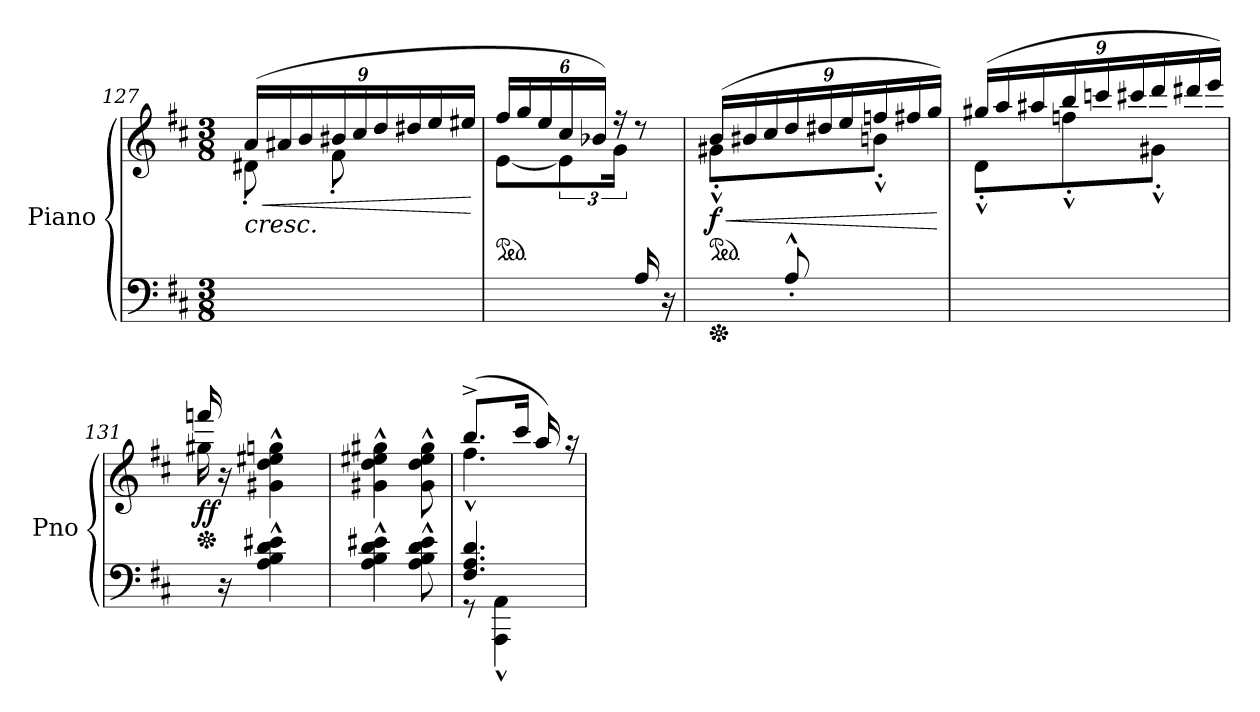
**kern	**kern	**dynam
*part1	*part1	*part1
*staff2	*staff1	*staff1/2
*I"Piano	*	*
*I'Pno	*	*
*clefF4	*clefG2	*
*k[f#c#]	*k[f#c#]	*
*M3/8	*M3/8	*
*	*Xbrackettup	*
=127	=127	=127
!	!	!LO:HP:b
*	*^	*
4ryy	(24a/LL	8d#X'\L	<
!	!	!	!LO:HP:b
.	24a#X/	.	<
.	24b/	.	.
.	24b#X/	8f#'\	.
.	24cc#/	.	.
.	24dd/	.	.
8A'/J	24dd#X/	8ryy	.
.	24ee/	.	.
.	24ee#X/JJ	.	.
*	*v	*v	*
.	.	[ [
=128	=128	=128
*	*^	*
*	*ped	*	*
4ryy	24ff#/LL	[8e\L	.
.	24gg/	.	.
.	24ee/	.	.
*	*brackettup	*	*
.	24cc#/	12e\]	.
.	24b-X/JJ)	.	.
.	24rff	24g\Jk	.
16A/	8rdd	8ryy	.
16r	.	.	.
=129	=129	=129	=129
*Xped	*	*	*
*	*Xbrackettup	*	*
!	!	!	!LO:HP:b
*	*ped	*	*
!	!	!	!LO:DY:n=1:b
8ryy	(>24b/LL	8g#X'^^\L	< f
.	24b#X/	.	.
.	24cc#/	.	.
8A'^^/	24dd/	8ryy	.
.	24dd#X/	.	.
.	24ee/	.	.
8ryy	24ffn/	8b'^^\J	.
.	24ff#X/	.	.
.	24gg/JJ)	.	.
*	*v	*v	*
.	.	[
!!LO:LB:g=z
=130	=130	=130
*	*^	*
4.ryy	(>24gg#X/LL	8d'^^\L	.
.	24aa/	.	.
.	24aa#X/	.	.
.	24bb/	8ffn'^^\	.
.	24cccn/	.	.
.	24ccc#X/	.	.
.	24ddd/	8g#X'^^\J	.
.	24ddd#X/	.	.
.	24eee/JJ)	.	.
=131	=131	=131	=131
*	*Xped	*	*
!	!	!	!LO:DY:b
16ryy	16fffn/	16gg#X\	ff
16r	16r	4ryy	.
4A\^^ 4B\^^ 4d\^^ 4e#X\^^	4g#X\^^ 4dd\^^ 4ee#X\^^ 4gg\^^	.	.
.	.	16ryy	.
*	*v	*v	*
=132	=132	=132
4A\^^ 4B\^^ 4d\^^ 4e#X\^^	4g#X\^^ 4dd\^^ 4ee#X\^^ 4gg#X\^^	.
8A\^^ 8B\^^ 8d\^^ 8e#\^^	8g#\^^ 8dd\^^ 8ee#\^^ 8gg#\^^	.
=133	=133	=133
*^	*^	*
4.F#/ 4.A/ 4.d/	8r	(8.bb^/L	4.ff#^^\	.
.	4AAA\^^ 4AA\^^	.	.	.
.	.	16ccc#/Jk	.	.
.	.	16aa/)	.	.
.	.	16raa	.	.
*v	*v	*	*	*
*	*v	*v	*
=	=	=
*-	*-	*-
